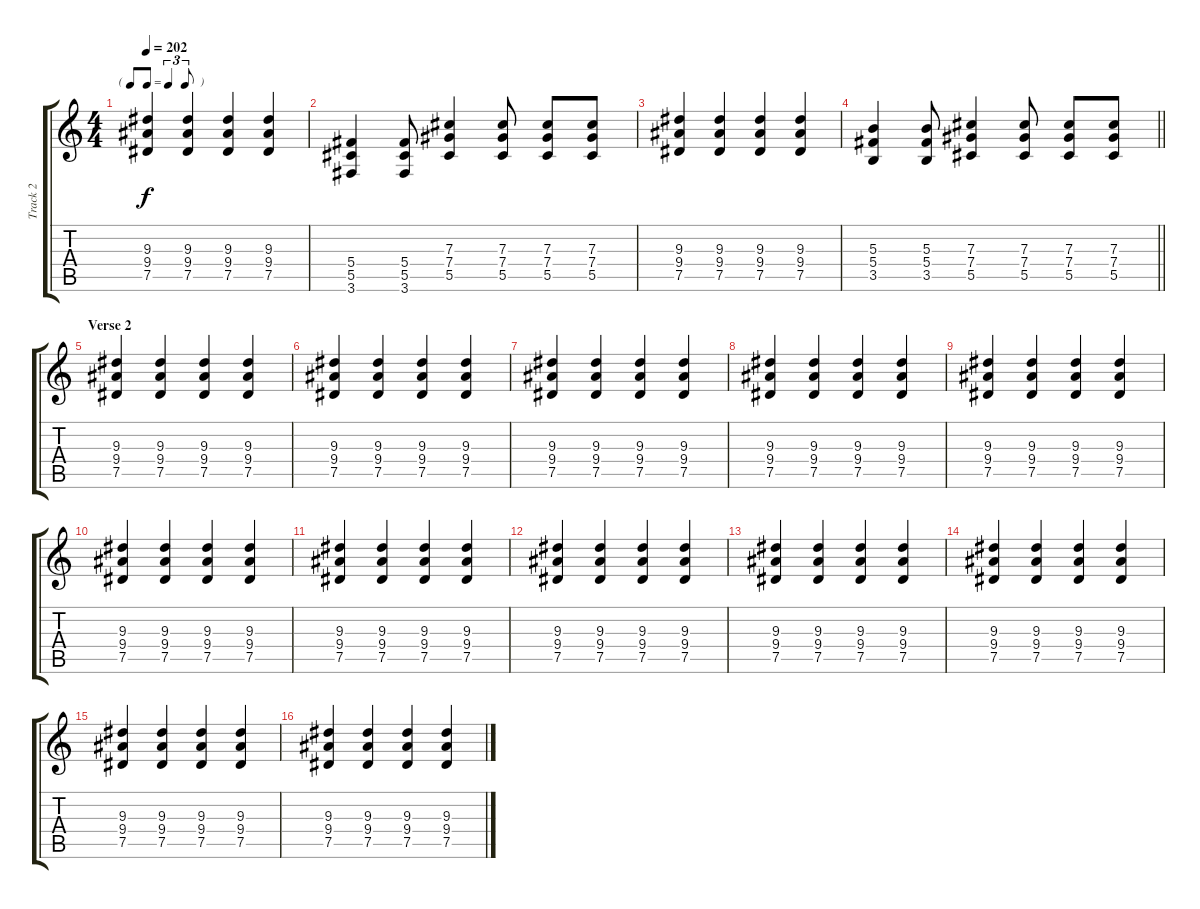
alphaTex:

\track ("Track 2" "Track 2") {instrument distortionguitar}
\staff {score tabs}
\tuning (Eb4 Bb3 Gb3 Db3 Ab2 Eb2) {hide}
\ts (4 4)
\tf triplet8th
\tempo 202
\clef g2
\ks c
(9.3 9.4 7.5).4{dy f} (9.3 9.4 7.5).4 (9.3 9.4 7.5).4 (9.3 9.4 7.5).4 |
(5.4 5.5 3.6).4 (5.4 5.5 3.6).8 (7.3 7.4 5.5).4 (7.3 7.4 5.5).8 (7.3 7.4 5.5).8 (7.3 7.4 5.5).8 |
(9.3 9.4 7.5).4 (9.3 9.4 7.5).4 (9.3 9.4 7.5).4 (9.3 9.4 7.5).4 |
\barLineRight lightlight
(5.3 5.4 3.5).4 (5.3 5.4 3.5).8 (7.3 7.4 5.5).4 (7.3 7.4 5.5).8 (7.3 7.4 5.5).8 (7.3 7.4 5.5).8 |
\section ("" "Verse 2")
(9.3 9.4 7.5).4{instrument electricguitarclean} (9.3 9.4 7.5).4{instrument electricguitarclean} (9.3 9.4 7.5).4{instrument electricguitarclean} (9.3 9.4 7.5).4{instrument electricguitarclean} |
(9.3 9.4 7.5).4{instrument electricguitarclean} (9.3 9.4 7.5).4{instrument electricguitarclean} (9.3 9.4 7.5).4{instrument electricguitarclean} (9.3 9.4 7.5).4{instrument electricguitarclean} |
(9.3 9.4 7.5).4{instrument electricguitarclean} (9.3 9.4 7.5).4{instrument electricguitarclean} (9.3 9.4 7.5).4{instrument electricguitarclean} (9.3 9.4 7.5).4{instrument electricguitarclean} |
(9.3 9.4 7.5).4{instrument electricguitarclean} (9.3 9.4 7.5).4{instrument electricguitarclean} (9.3 9.4 7.5).4{instrument electricguitarclean} (9.3 9.4 7.5).4{instrument electricguitarclean} |
(9.3 9.4 7.5).4{instrument electricguitarclean} (9.3 9.4 7.5).4{instrument electricguitarclean} (9.3 9.4 7.5).4{instrument electricguitarclean} (9.3 9.4 7.5).4{instrument electricguitarclean} |
(9.3 9.4 7.5).4{instrument electricguitarclean} (9.3 9.4 7.5).4{instrument electricguitarclean} (9.3 9.4 7.5).4{instrument electricguitarclean} (9.3 9.4 7.5).4{instrument electricguitarclean} |
(9.3 9.4 7.5).4{instrument electricguitarclean} (9.3 9.4 7.5).4{instrument electricguitarclean} (9.3 9.4 7.5).4{instrument electricguitarclean} (9.3 9.4 7.5).4{instrument electricguitarclean} |
(9.3 9.4 7.5).4{instrument electricguitarclean} (9.3 9.4 7.5).4{instrument electricguitarclean} (9.3 9.4 7.5).4{instrument electricguitarclean} (9.3 9.4 7.5).4{instrument electricguitarclean} |
(9.3 9.4 7.5).4{instrument electricguitarclean} (9.3 9.4 7.5).4{instrument electricguitarclean} (9.3 9.4 7.5).4{instrument electricguitarclean} (9.3 9.4 7.5).4{instrument electricguitarclean} |
(9.3 9.4 7.5).4{instrument electricguitarclean} (9.3 9.4 7.5).4{instrument electricguitarclean} (9.3 9.4 7.5).4{instrument electricguitarclean} (9.3 9.4 7.5).4{instrument electricguitarclean} |
(9.3 9.4 7.5).4{instrument electricguitarclean} (9.3 9.4 7.5).4{instrument electricguitarclean} (9.3 9.4 7.5).4{instrument electricguitarclean} (9.3 9.4 7.5).4{instrument electricguitarclean} |
(9.3 9.4 7.5).4{instrument electricguitarclean} (9.3 9.4 7.5).4{instrument electricguitarclean} (9.3 9.4 7.5).4{instrument electricguitarclean} (9.3 9.4 7.5).4{instrument electricguitarclean}
